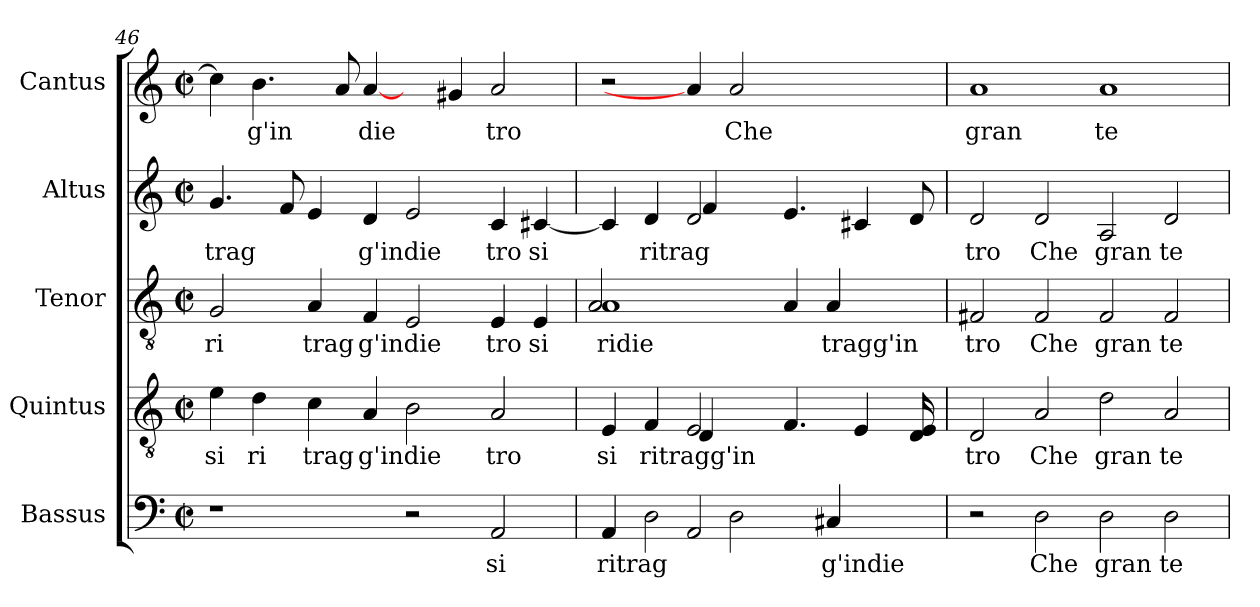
**kern	**text	**kern	**text	**kern	**text	**kern	**text	**kern	**text
*part5	*part5	*part4	*part4	*part3	*part3	*part2	*part2	*part1	*part1
*staff5	*staff5	*staff4	*staff4	*staff3	*staff3	*staff2	*staff2	*staff1	*staff1
*I"Bassus	*	*I"Quintus	*	*I"Tenor	*	*I"Altus	*	*I"Cantus	*
*clefF4	*	*clefGv2	*	*clefGv2	*	*clefG2	*	*clefG2	*
*k[]	*	*k[]	*	*k[]	*	*k[]	*	*k[]	*
*C:	*	*C:	*	*C:	*	*C:	*	*C:	*
*M2/2	*	*M2/2	*	*M2/2	*	*M2/2	*	*M2/2	*
*met(c|)	*	*met(c|)	*	*met(c|)	*	*met(c|)	*	*met(c|)	*
=46	=46	=46	=46	=46	=46	=46	=46	=46	=46
!	!	!	!LO:LY:b:cj	!	!LO:LY:b:cj	!	!LO:LY:b:cj	!	!LO:LY:b:cj
1r	.	4e\	si	2G/	ri	4.g/	-trag-	4cc\]	.
!	!	!	!LO:LY:b:cj	!	!	!	!	!	!LO:LY:b:cj
.	.	4d\	ri	.	.	.	.	4.b\	g'in
!	!	!	!	!	!	!	!LO:LY:b:cj	!	!
.	.	.	.	.	.	8f/	--	.	.
!	!	!	!LO:LY:b:cj	!	!LO:LY:b:cj	!	!LO:LY:b:cj	!	!
.	.	4c\	trag	4A/	trag	4e/	--	.	.
!	!	!	!	!	!	!	!	!	!LO:LY:b:cj
.	.	.	.	.	.	.	.	8a/	.
!	!	!	!LO:LY:b:cj	!	!LO:LY:b:cj	!	!LO:LY:b:cj	!	!LO:LY:b:cj
.	.	4A/	g'indie	4F/	g'indie	4d/	-g'indie-	[4a/	die
!	!	!	!LO:LY:b:cj	!	!LO:LY:b:cj	!	!LO:LY:b:cj	!	!
2r	.	2B\	.	2E/	.	2e/	--	4ryy	.
!	!	!	!	!	!	!	!	!	!LO:LY:b:cj
.	.	.	.	.	.	.	.	4g#/	.
!	!LO:LY:b:cj	!	!LO:LY:b:cj	!	!LO:LY:b:cj	!	!LO:LY:b:cj	!	!LO:LY:b:cj
2AA/	si	2A/	tro	4E/	tro	4c/	-tro	2a/	tro
!	!	!	!	!	!LO:LY:b:cj	!	!LO:LY:b:cj	!	!
.	.	.	.	4E/	si	[<4c#X/	si	.	.
=47	=47	=47	=47	=47	=47	=47	=47	=47	=47
!	!LO:LY:b:cj	!	!LO:LY:b:cj	!	!LO:LY:b:cj	!	!LO:LY:b:cj	!	!
*^	*	*^	*	*^	*	*^	*	*	*
4AA/	2ryy	ritrag	4E/	2ryy	si	1A	2A/	ridie	4c#/]	2ryy	.	2r	.
!	!	!	!	!	!LO:LY:b:cj	!	!	!	!	!	!LO:LY:b:cj	!	!
2D\	.	.	4F/	.	ritragg'in	.	.	.	4d/	.	ritrag-	.	.
.	2AA/	.	2E/	4D/	.	.	4ryy	.	2d/	4f/	.	4a/]	.
!	!	!	!	!	!	!	!	!	!	!	!	!	!LO:LY:b:cj
2D\	.	.	.	16ryy	.	.	1ryy	.	.	1ryy	.	2a/	Che
.	.	.	.	2...ryy	.	.	.	.	.	.	.	.	.
!	!	!	!	!	!	!	!	!LO:LY:b:cj	!	!	!	!	!
.	4ryy	.	4.F/	.	.	4A/	.	.	4.e/	.	.	.	.
!	!	!LO:LY:b:cj	!	!	!	!	!	!LO:LY:b:cj	!	!	!	!	!
4C#X/	2ryy	g'indie	.	.	.	4A/	.	tragg'in	.	.	.	2ryy	.
.	.	.	4E/	.	.	.	.	.	4c#/	.	.	.	.
4ryy	.	.	.	.	.	4ryy	.	.	.	.	.	.	.
!	!	!	!	!	!LO:LY:b:cj	!	!	!	!	!	!LO:LY:b:cj	!	!
.	.	.	16E/ 16D/	.	.	.	.	.	8d/	.	--	.	.
.	.	.	16ryy	.	.	.	.	.	.	.	.	.	.
*v	*v	*	*	*	*	*v	*v	*	*v	*v	*	*	*
*	*	*v	*v	*	*	*	*	*	*	*
!!LO:PB:g=z
=48	=48	=48	=48	=48	=48	=48	=48	=48	=48
!	!	!	!LO:LY:b:cj	!	!LO:LY:b:cj	!	!LO:LY:b:cj	!	!LO:LY:b:cj
2r	.	2D/	tro	2F#X/	tro	2d/	-tro	1a	gran
!	!LO:LY:b:cj	!	!LO:LY:b:cj	!	!LO:LY:b:cj	!	!LO:LY:b:cj	!	!
2D\	Che	2A/	Che	2F#/	Che	2d/	Che	.	.
!	!LO:LY:b:cj	!	!LO:LY:b:cj	!	!LO:LY:b:cj	!	!LO:LY:b:cj	!	!LO:LY:b:cj
2D\	gran	2d\	gran	2F#/	gran	2A/	gran	1a	te
!	!LO:LY:b:cj	!	!LO:LY:b:cj	!	!LO:LY:b:cj	!	!LO:LY:b:cj	!	!
2D\	te	2A/	te	2F#/	te	2d/	te	.	.
=	=	=	=	=	=	=	=	=	=
*-	*-	*-	*-	*-	*-	*-	*-	*-	*-
